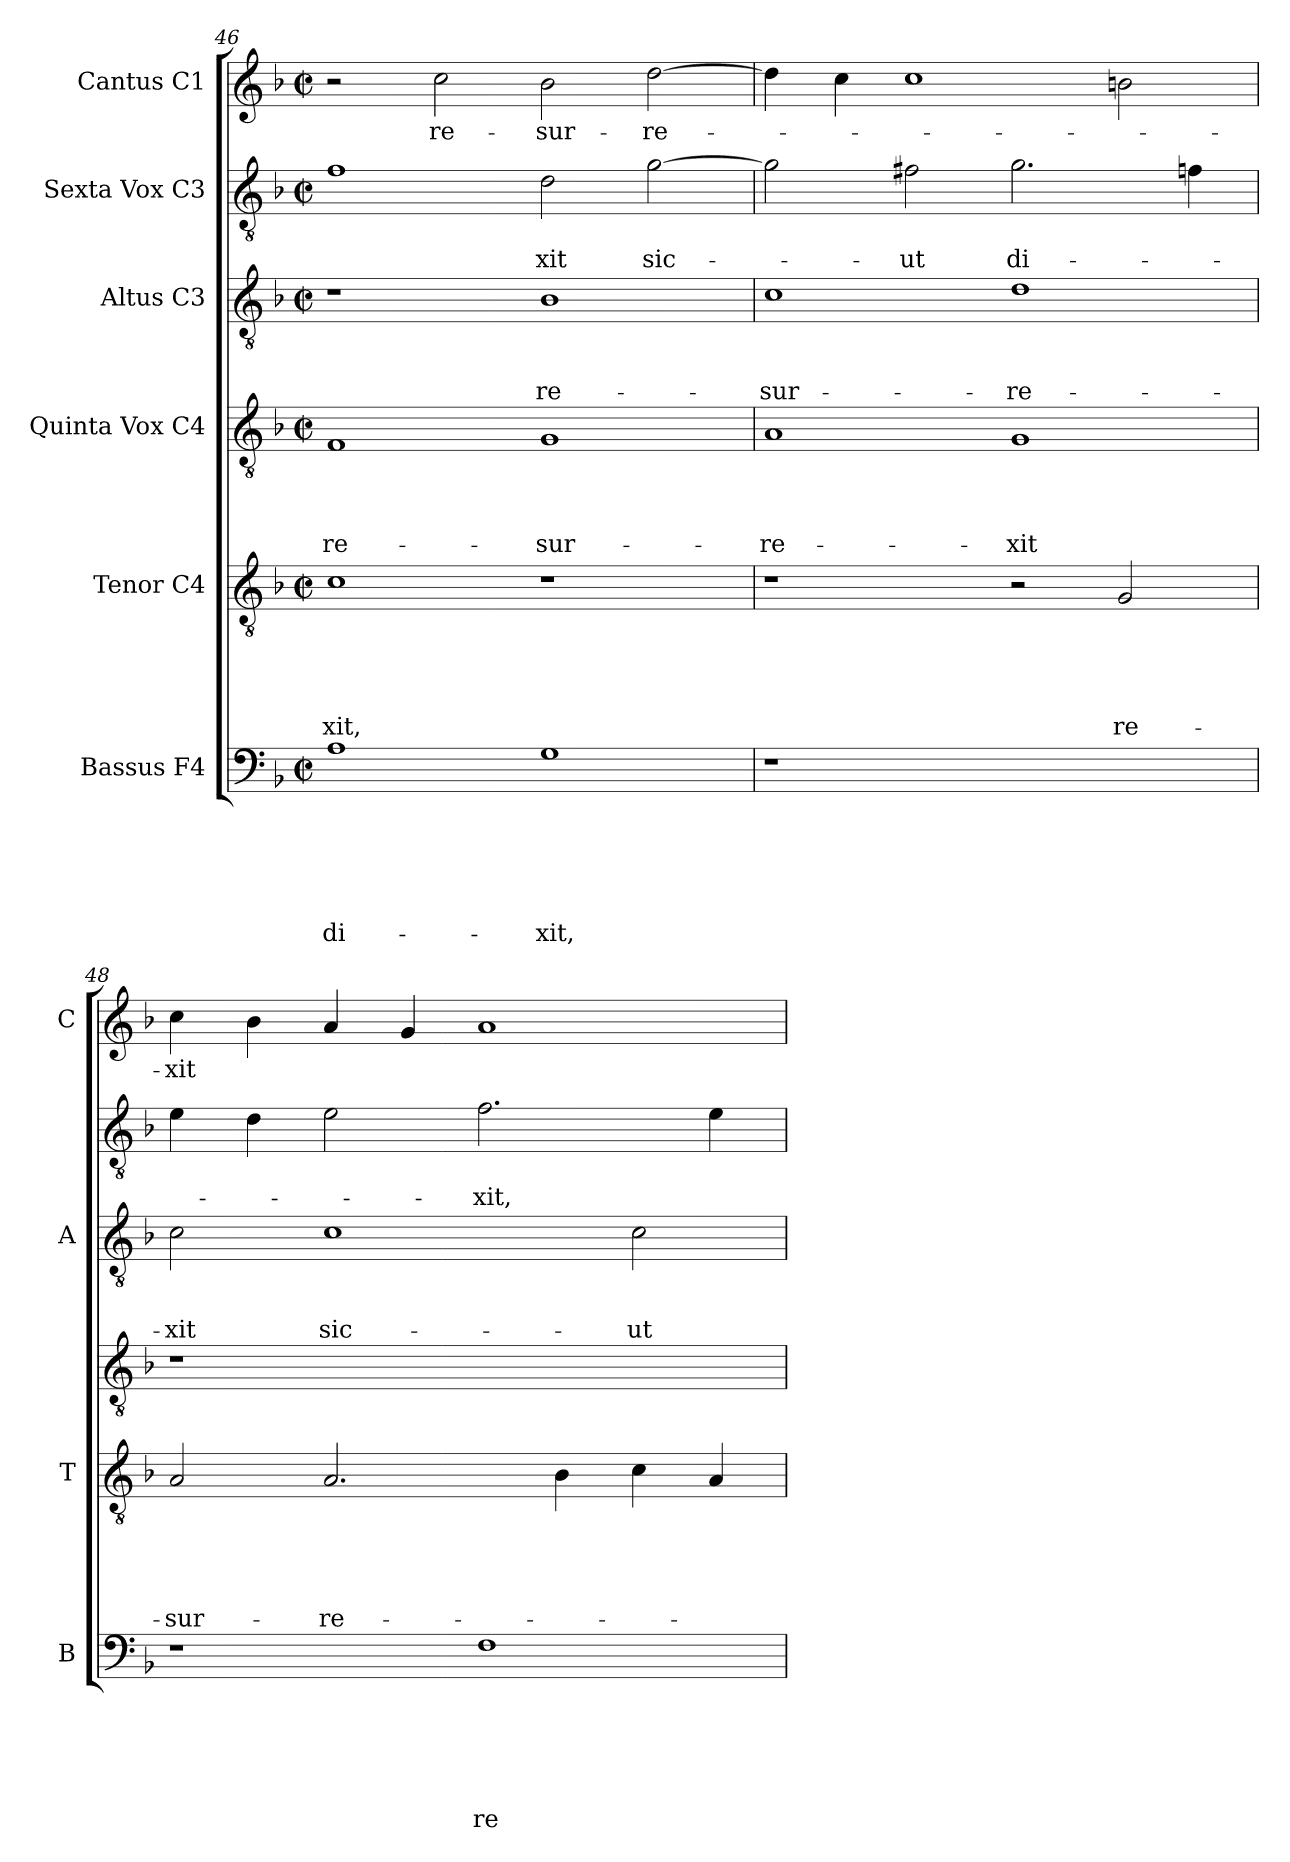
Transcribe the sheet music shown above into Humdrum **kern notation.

**kern	**text	**text	**text	**text	**text	**text	**kern	**text	**text	**text	**text	**text	**kern	**text	**text	**text	**text	**kern	**text	**text	**text	**kern	**text	**text	**kern	**text
*part6	*part6	*part6	*part6	*part6	*part6	*part6	*part5	*part5	*part5	*part5	*part5	*part5	*part4	*part4	*part4	*part4	*part4	*part3	*part3	*part3	*part3	*part2	*part2	*part2	*part1	*part1
*staff6	*staff6	*staff6	*staff6	*staff6	*staff6	*staff6	*staff5	*staff5	*staff5	*staff5	*staff5	*staff5	*staff4	*staff4	*staff4	*staff4	*staff4	*staff3	*staff3	*staff3	*staff3	*staff2	*staff2	*staff2	*staff1	*staff1
*I"Bassus F4	*	*	*	*	*	*	*I"Tenor C4	*	*	*	*	*	*I"Quinta Vox C4	*	*	*	*	*I"Altus C3	*	*	*	*I"Sexta Vox C3	*	*	*I"Cantus C1	*
*I'B	*	*	*	*	*	*	*I'T	*	*	*	*	*	*	*	*	*	*	*I'A	*	*	*	*	*	*	*I'C	*
*clefF4	*	*	*	*	*	*	*clefGv2	*	*	*	*	*	*clefGv2	*	*	*	*	*clefGv2	*	*	*	*clefGv2	*	*	*clefG2	*
*k[b-]	*	*	*	*	*	*	*k[b-]	*	*	*	*	*	*k[b-]	*	*	*	*	*k[b-]	*	*	*	*k[b-]	*	*	*k[b-]	*
*F:	*	*	*	*	*	*	*F:	*	*	*	*	*	*F:	*	*	*	*	*F:	*	*	*	*F:	*	*	*F:	*
*M2/2	*	*	*	*	*	*	*M2/2	*	*	*	*	*	*M2/2	*	*	*	*	*M2/2	*	*	*	*M2/2	*	*	*M2/2	*
*met(c|)	*	*	*	*	*	*	*met(c|)	*	*	*	*	*	*met(c|)	*	*	*	*	*met(c|)	*	*	*	*met(c|)	*	*	*met(c|)	*
=46	=46	=46	=46	=46	=46	=46	=46	=46	=46	=46	=46	=46	=46	=46	=46	=46	=46	=46	=46	=46	=46	=46	=46	=46	=46	=46
!	!	!	!	!	!	!LO:LY:b	!	!	!	!	!	!LO:LY:b	!	!	!	!	!LO:LY:b	!	!	!	!	!	!	!	!	!
1A	.	.	.	.	.	di-	1c	.	.	.	.	-xit,	1F	.	.	.	re-	1r	.	.	.	1f	.	.	2r	.
!	!	!	!	!	!	!	!	!	!	!	!	!	!	!	!	!	!	!	!	!	!	!	!	!	!	!LO:LY:b
.	.	.	.	.	.	.	.	.	.	.	.	.	.	.	.	.	.	.	.	.	.	.	.	.	2cc\	re-
!	!	!	!	!	!	!LO:LY:b	!	!	!	!	!	!	!	!	!	!	!LO:LY:b	!	!	!	!LO:LY:b	!	!	!LO:LY:b	!	!LO:LY:b
1G	.	.	.	.	.	-xit,	1r	.	.	.	.	.	1G	.	.	.	-sur-	1B-	.	.	re-	2d\	.	-xit	2b-\	-sur-
!	!	!	!	!	!	!	!	!	!	!	!	!	!	!	!	!	!	!	!	!	!	!	!	!LO:LY:b	!	!LO:LY:b
.	.	.	.	.	.	.	.	.	.	.	.	.	.	.	.	.	.	.	.	.	.	[2g\	.	sic-	[2dd\	-re-
=47	=47	=47	=47	=47	=47	=47	=47	=47	=47	=47	=47	=47	=47	=47	=47	=47	=47	=47	=47	=47	=47	=47	=47	=47	=47	=47
!	!	!	!	!	!	!	!	!	!	!	!	!	!	!	!	!	!LO:LY:b	!	!	!	!LO:LY:b	!	!	!	!	!
1r	.	.	.	.	.	.	1r	.	.	.	.	.	1A	.	.	.	-re-	1c	.	.	-sur-	2g\]	.	.	4dd\]	.
.	.	.	.	.	.	.	.	.	.	.	.	.	.	.	.	.	.	.	.	.	.	.	.	.	4cc\	.
!	!	!	!	!	!	!	!	!	!	!	!	!	!	!	!	!	!	!	!	!	!	!	!	!LO:LY:b	!	!
.	.	.	.	.	.	.	.	.	.	.	.	.	.	.	.	.	.	.	.	.	.	2f#X\	.	-ut	1cc	.
!	!	!	!	!	!	!	!	!	!	!	!	!	!	!	!	!	!LO:LY:b	!	!	!	!LO:LY:b	!	!	!LO:LY:b	!	!
1ryy	.	.	.	.	.	.	2r	.	.	.	.	.	1G	.	.	.	-xit	1d	.	.	-re-	2.g\	.	di-	.	.
!	!	!	!	!	!	!	!	!	!	!	!	!LO:LY:b	!	!	!	!	!	!	!	!	!	!	!	!	!	!
.	.	.	.	.	.	.	2G/	.	.	.	.	re-	.	.	.	.	.	.	.	.	.	.	.	.	2bn\	.
.	.	.	.	.	.	.	.	.	.	.	.	.	.	.	.	.	.	.	.	.	.	4fn\	.	.	.	.
!!LO:PB:g=z
=48	=48	=48	=48	=48	=48	=48	=48	=48	=48	=48	=48	=48	=48	=48	=48	=48	=48	=48	=48	=48	=48	=48	=48	=48	=48	=48
!	!	!	!	!	!	!	!	!	!	!	!	!LO:LY:b	!	!	!	!	!	!	!	!	!LO:LY:b	!	!	!	!	!LO:LY:b
1r	.	.	.	.	.	.	2A/	.	.	.	.	-sur-	1r	.	.	.	.	2c\	.	.	-xit	4e\	.	.	4cc\	-xit
.	.	.	.	.	.	.	.	.	.	.	.	.	.	.	.	.	.	.	.	.	.	4d\	.	.	4b-\	.
!	!	!	!	!	!	!	!	!	!	!	!	!LO:LY:b	!	!	!	!	!	!	!	!	!LO:LY:b	!	!	!	!	!
.	.	.	.	.	.	.	2.A/	.	.	.	.	-re-	.	.	.	.	.	1c	.	.	sic-	2e\	.	.	4a/	.
.	.	.	.	.	.	.	.	.	.	.	.	.	.	.	.	.	.	.	.	.	.	.	.	.	4g/	.
!	!	!	!	!	!	!LO:LY:b	!	!	!	!	!	!	!	!	!	!	!	!	!	!	!	!	!	!LO:LY:b	!	!
1F	.	.	.	.	.	re-	.	.	.	.	.	.	1ryy	.	.	.	.	.	.	.	.	2.f\	.	-xit,	1a	.
.	.	.	.	.	.	.	4B-\	.	.	.	.	.	.	.	.	.	.	.	.	.	.	.	.	.	.	.
!	!	!	!	!	!	!	!	!	!	!	!	!	!	!	!	!	!	!	!	!	!LO:LY:b	!	!	!	!	!
.	.	.	.	.	.	.	4c\	.	.	.	.	.	.	.	.	.	.	2c\	.	.	-ut	.	.	.	.	.
.	.	.	.	.	.	.	4A/	.	.	.	.	.	.	.	.	.	.	.	.	.	.	4e\	.	.	.	.
=	=	=	=	=	=	=	=	=	=	=	=	=	=	=	=	=	=	=	=	=	=	=	=	=	=	=
*-	*-	*-	*-	*-	*-	*-	*-	*-	*-	*-	*-	*-	*-	*-	*-	*-	*-	*-	*-	*-	*-	*-	*-	*-	*-	*-
